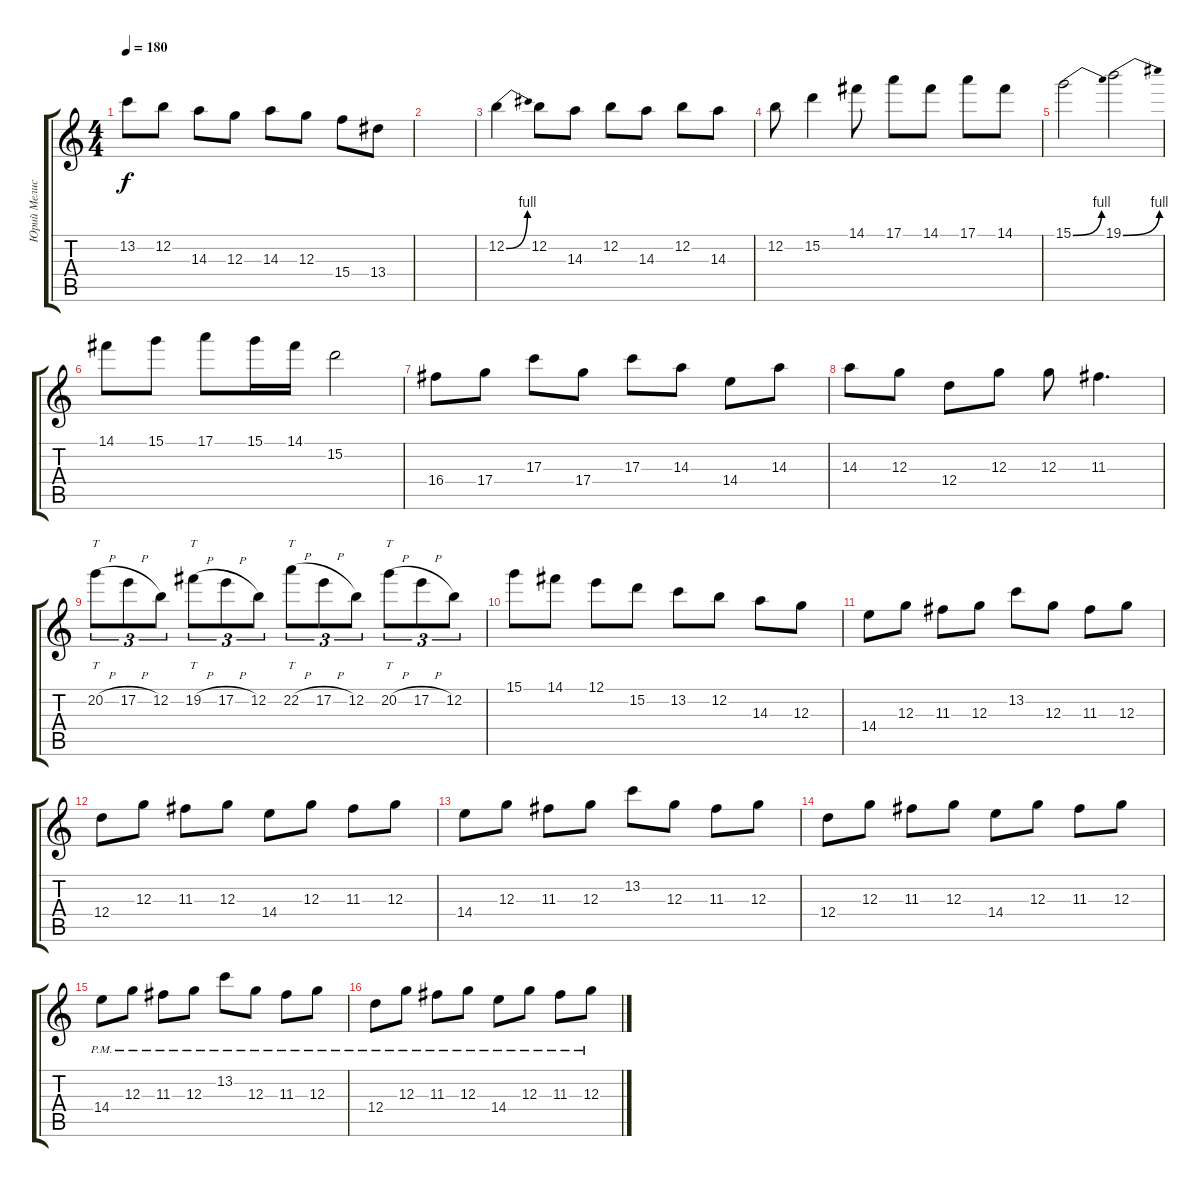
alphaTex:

\track ("Юрий Мелисов" "Юрий Мелис") {instrument overdrivenguitar}
\staff {score tabs}
\tuning (E4 B3 G3 D3 A2 E2) {hide}
\ts (4 4)
\tempo 180
\clef g2
\ks c
13.2.8{dy f} 12.2.8 14.3.8 12.3.8 14.3.8 12.3.8 15.4.8 13.4.8 |
|
12.2{be (bend 0 0 60 4)}.4 12.2.8 14.3.8 12.2.8 14.3.8 12.2.8 14.3.8 |
12.2.8 15.2.4 14.1.8 17.1.8 14.1.8 17.1.8 14.1.8 |
15.1{be (bend 0 0 60 4)}.2 19.1{be (bend 0 0 60 4)}.2 |
14.1.8 15.1.8 17.1.8 15.1.16 14.1.16 15.2.2 |
16.4.8 17.4.8 17.3.8 17.4.8 17.3.8 14.3.8 14.4.8 14.3.8 |
14.3.8 12.3.8 12.4.8 12.3.8 12.3.8 11.3.4{d} |
20.2{h}.8{tt tu (3 2)} 17.2{h}.8{tu (3 2)} 12.2.8{tu (3 2)} 19.2{h}.8{tt tu (3 2)} 17.2{h}.8{tu (3 2)} 12.2.8{tu (3 2)} 22.2{h}.8{tt tu (3 2)} 17.2{h}.8{tu (3 2)} 12.2.8{tu (3 2)} 20.2{h}.8{tt tu (3 2)} 17.2{h}.8{tu (3 2)} 12.2.8{tu (3 2)} |
15.1.8 14.1.8 12.1.8 15.2.8 13.2.8 12.2.8 14.3.8 12.3.8 |
14.4.8 12.3.8 11.3.8 12.3.8 13.2.8 12.3.8 11.3.8 12.3.8 |
12.4.8 12.3.8 11.3.8 12.3.8 14.4.8 12.3.8 11.3.8 12.3.8 |
14.4.8 12.3.8 11.3.8 12.3.8 13.2.8 12.3.8 11.3.8 12.3.8 |
12.4.8 12.3.8 11.3.8 12.3.8 14.4.8 12.3.8 11.3.8 12.3.8 |
14.4{pm}.8 12.3{pm}.8 11.3{pm}.8 12.3{pm}.8 13.2{pm}.8 12.3{pm}.8 11.3{pm}.8 12.3{pm}.8 |
12.4{pm}.8 12.3{pm}.8 11.3{pm}.8 12.3{pm}.8 14.4{pm}.8 12.3{pm}.8 11.3{pm}.8 12.3{pm}.8
